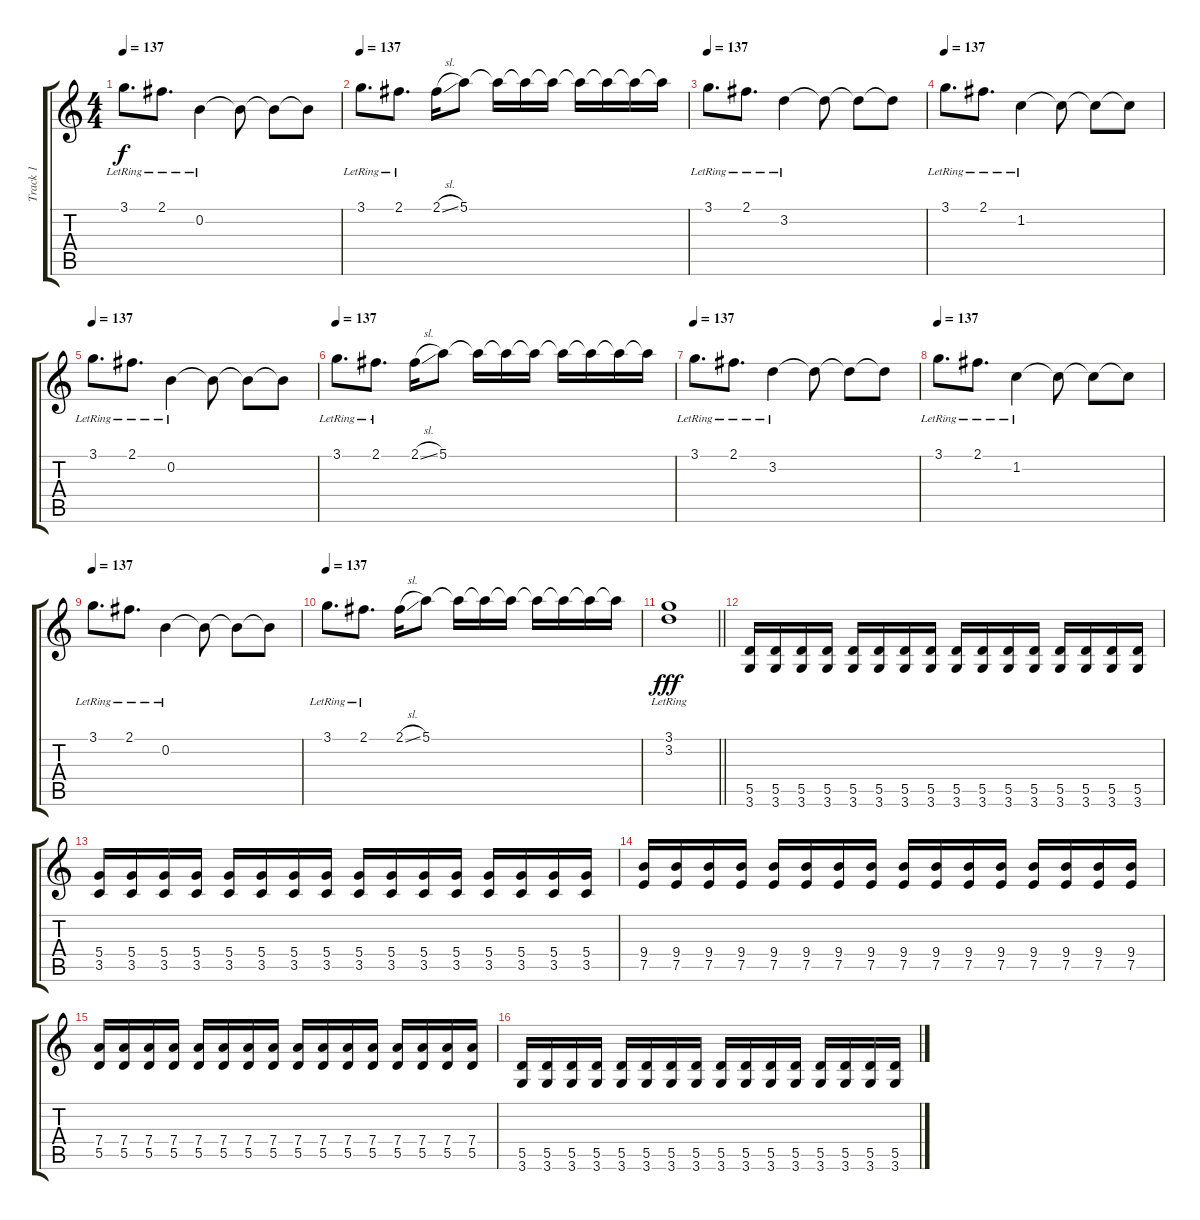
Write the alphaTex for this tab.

\track ("Track 1" "Track 1") {instrument distortionguitar}
\staff {score tabs}
\tuning (E4 B3 G3 D3 A2 E2) {hide}
\ts (4 4)
\tempo 137
\clef g2
\ks c
3.1{lr}.8{d dy f instrument electricguitarjazz} 2.1{lr}.8{d} 0.2{lr}.4 0.2{t}.8 0.2{t}.8 0.2{t}.8 |
\tempo 137
3.1{lr}.8{d instrument electricguitarjazz} 2.1{lr}.8{d} 2.1{sl}.16 5.1.8 5.1{t}.16 5.1{t}.16 5.1{t}.16 5.1{t}.16 5.1{t}.16 5.1{t}.16 5.1{t}.16 |
\tempo 137
3.1{lr}.8{d instrument electricguitarjazz} 2.1{lr}.8{d} 3.2{lr}.4 3.2{t}.8 3.2{t}.8 3.2{t}.8 |
\tempo 137
3.1{lr}.8{d instrument electricguitarjazz} 2.1{lr}.8{d} 1.2{lr}.4 1.2{t}.8 1.2{t}.8 1.2{t}.8 |
\tempo 137
3.1{lr}.8{d instrument electricguitarjazz} 2.1{lr}.8{d} 0.2{lr}.4 0.2{t}.8 0.2{t}.8 0.2{t}.8 |
\tempo 137
3.1{lr}.8{d instrument electricguitarjazz} 2.1{lr}.8{d} 2.1{sl}.16 5.1.8 5.1{t}.16 5.1{t}.16 5.1{t}.16 5.1{t}.16 5.1{t}.16 5.1{t}.16 5.1{t}.16 |
\tempo 137
3.1{lr}.8{d instrument electricguitarjazz} 2.1{lr}.8{d} 3.2{lr}.4 3.2{t}.8 3.2{t}.8 3.2{t}.8 |
\tempo 137
3.1{lr}.8{d instrument electricguitarjazz} 2.1{lr}.8{d} 1.2{lr}.4 1.2{t}.8 1.2{t}.8 1.2{t}.8 |
\tempo 137
3.1{lr}.8{d instrument electricguitarjazz} 2.1{lr}.8{d} 0.2{lr}.4 0.2{t}.8 0.2{t}.8 0.2{t}.8 |
\tempo 137
3.1{lr}.8{d instrument electricguitarjazz} 2.1{lr}.8{d} 2.1{sl}.16 5.1.8 5.1{t}.16 5.1{t}.16 5.1{t}.16 5.1{t}.16 5.1{t}.16 5.1{t}.16 5.1{t}.16 |
\barLineRight lightlight
(3.1{lr} 3.2{lr}).1{dy fff} |
(5.5 3.6).16{instrument distortionguitar} (5.5 3.6).16 (5.5 3.6).16 (5.5 3.6).16 (5.5 3.6).16 (5.5 3.6).16 (5.5 3.6).16 (5.5 3.6).16 (5.5 3.6).16 (5.5 3.6).16 (5.5 3.6).16 (5.5 3.6).16 (5.5 3.6).16 (5.5 3.6).16 (5.5 3.6).16 (5.5 3.6).16 |
(5.4 3.5).16 (5.4 3.5).16 (5.4 3.5).16 (5.4 3.5).16 (5.4 3.5).16 (5.4 3.5).16 (5.4 3.5).16 (5.4 3.5).16 (5.4 3.5).16 (5.4 3.5).16 (5.4 3.5).16 (5.4 3.5).16 (5.4 3.5).16 (5.4 3.5).16 (5.4 3.5).16 (5.4 3.5).16 |
(9.4 7.5).16 (9.4 7.5).16 (9.4 7.5).16 (9.4 7.5).16 (9.4 7.5).16 (9.4 7.5).16 (9.4 7.5).16 (9.4 7.5).16 (9.4 7.5).16 (9.4 7.5).16 (9.4 7.5).16 (9.4 7.5).16 (9.4 7.5).16 (9.4 7.5).16 (9.4 7.5).16 (9.4 7.5).16 |
(7.4 5.5).16 (7.4 5.5).16 (7.4 5.5).16 (7.4 5.5).16 (7.4 5.5).16 (7.4 5.5).16 (7.4 5.5).16 (7.4 5.5).16 (7.4 5.5).16 (7.4 5.5).16 (7.4 5.5).16 (7.4 5.5).16 (7.4 5.5).16 (7.4 5.5).16 (7.4 5.5).16 (7.4 5.5).16 |
(5.5 3.6).16 (5.5 3.6).16 (5.5 3.6).16 (5.5 3.6).16 (5.5 3.6).16 (5.5 3.6).16 (5.5 3.6).16 (5.5 3.6).16 (5.5 3.6).16 (5.5 3.6).16 (5.5 3.6).16 (5.5 3.6).16 (5.5 3.6).16 (5.5 3.6).16 (5.5 3.6).16 (5.5 3.6).16
